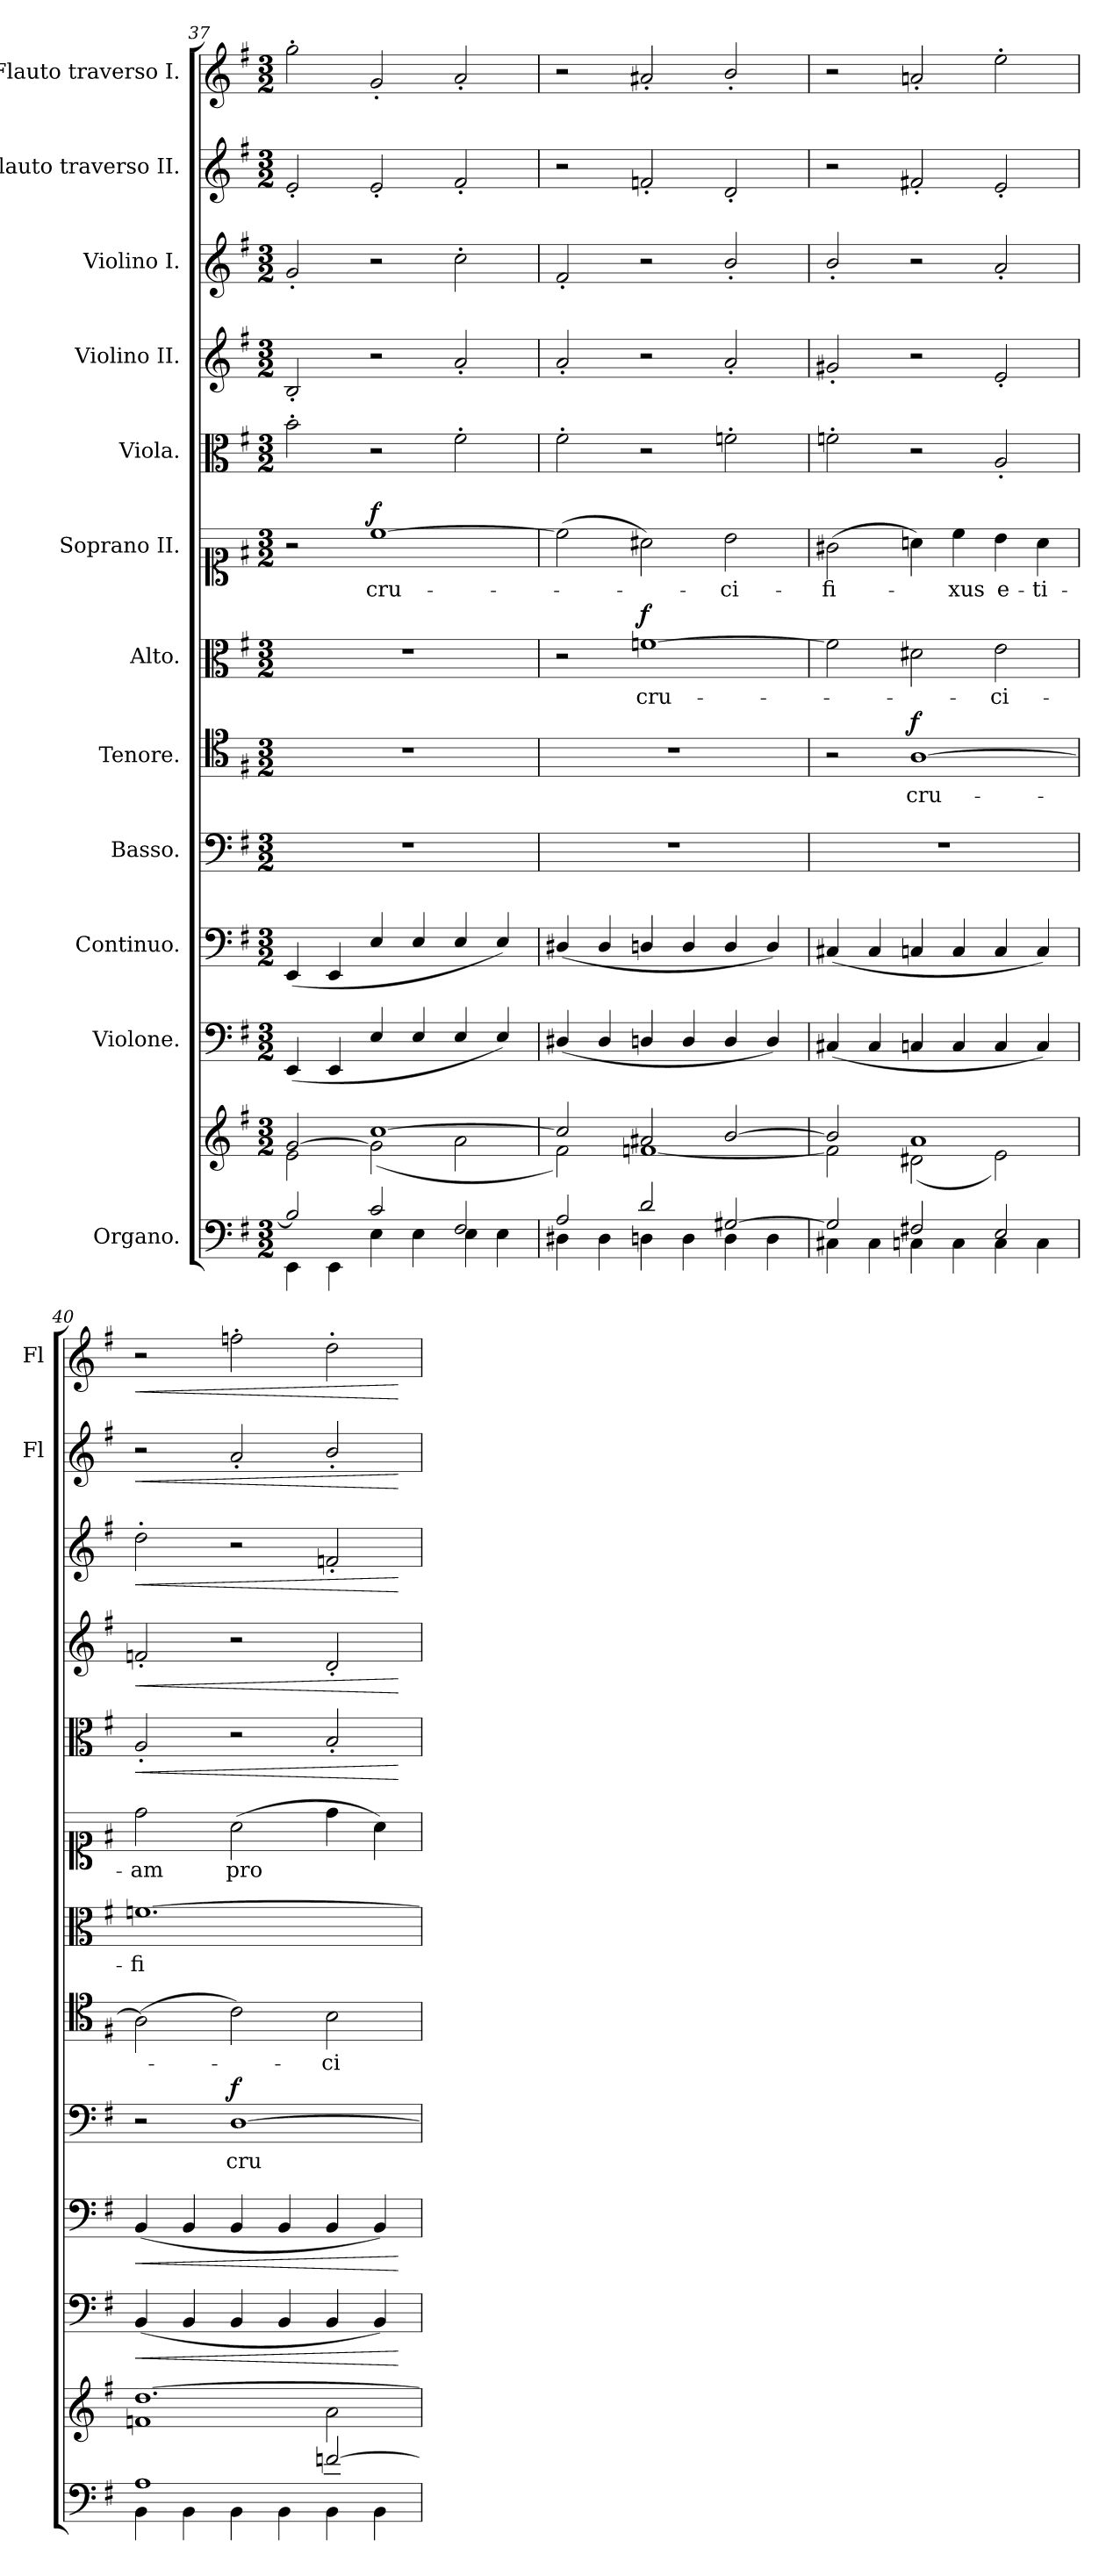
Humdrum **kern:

**kern	**kern	**kern	**dynam	**kern	**dynam	**kern	**text	**dynam	**kern	**text	**dynam	**kern	**text	**dynam	**kern	**text	**dynam	**kern	**dynam	**kern	**dynam	**kern	**dynam	**kern	**dynam	**kern	**dynam
*part12	*part12	*part11	*part11	*part10	*part10	*part9	*part9	*part9	*part8	*part8	*part8	*part7	*part7	*part7	*part6	*part6	*part6	*part5	*part5	*part4	*part4	*part3	*part3	*part2	*part2	*part1	*part1
*staff13	*staff12	*staff11	*staff11	*staff10	*staff10	*staff9	*staff9	*staff9	*staff8	*staff8	*staff8	*staff7	*staff7	*staff7	*staff6	*staff6	*staff6	*staff5	*staff5	*staff4	*staff4	*staff3	*staff3	*staff2	*staff2	*staff1	*staff1
*I"Organo.	*	*I"Violone.	*	*I"Continuo.	*	*I"Basso.	*	*	*I"Tenore.	*	*	*I"Alto.	*	*	*I"Soprano II.	*	*	*I"Viola.	*	*I"Violino II.	*	*I"Violino I.	*	*I"Flauto traverso II.	*	*I"Flauto traverso I.	*
*	*	*	*	*	*	*	*	*	*	*	*	*	*	*	*	*	*	*	*	*	*	*	*	*I'Fl	*	*I'Fl	*
*clefF4	*clefG2	*clefF4	*	*clefF4	*	*clefF4	*	*	*clefC4	*	*	*clefC3	*	*	*clefC1	*	*	*clefC3	*	*clefG2	*	*clefG2	*	*clefG2	*	*clefG2	*
*	*	*ITrd7c12	*	*	*	*	*	*	*	*	*	*	*	*	*	*	*	*	*	*	*	*	*	*	*	*	*
*k[f#]	*k[f#]	*k[f#]	*	*k[f#]	*	*k[f#]	*	*	*k[f#]	*	*	*k[f#]	*	*	*k[f#]	*	*	*k[f#]	*	*k[f#]	*	*k[f#]	*	*k[f#]	*	*k[f#]	*
*M3/2	*M3/2	*M3/2	*	*M3/2	*	*M3/2	*	*	*M3/2	*	*	*M3/2	*	*	*M3/2	*	*	*M3/2	*	*M3/2	*	*M3/2	*	*M3/2	*	*M3/2	*
=37	=37	=37	=37	=37	=37	=37	=37	=37	=37	=37	=37	=37	=37	=37	=37	=37	=37	=37	=37	=37	=37	=37	=37	=37	=37	=37	=37
*^	*^	*	*	*	*	*	*	*	*	*	*	*	*	*	*	*	*	*	*	*	*	*	*	*	*	*	*
!	!	!	!	!	!LO:DY:b	!	!LO:DY:b	!	!	!	!	!	!	!	!	!	!	!	!	!	!LO:DY:b	!	!LO:DY:b	!	!LO:DY:b	!	!LO:DY:b	!	!LO:DY:b
2B/]	4EE\	[2g/	2e\	(4EEE/	other-dynamics	(4EE/	other-dynamics	1.r	.	.	1.r	.	.	1.r	.	.	2r	.	.	2b'\	other-dynamics	2B'/	other-dynamics	2g'/	other-dynamics	2e'/	other-dynamics	2gg'\	other-dynamics
!	!	!	!	!	!LO:DY:b	!	!LO:DY:b	!	!	!	!	!	!	!	!	!	!	!	!	!	!	!	!	!	!	!	!	!	!
.	4EE\	.	.	4EEE/	other-dynamics	4EE/	other-dynamics	.	.	.	.	.	.	.	.	.	.	.	.	.	.	.	.	.	.	.	.	.	.
!	!	!	!	!	!	!	!	!	!	!	!	!	!	!	!	!	!	!LO:LY:b	!LO:DY:a	!	!	!	!	!	!	!	!LO:DY:b	!	!LO:DY:b
2c/	4E\	[1cc	(2g\]	4EE/	.	4E/	.	.	.	.	.	.	.	.	.	.	[1cc	cru-	f	2r	.	2r	.	2r	.	2e'/	other-dynamics	2g'/	other-dynamics
.	4E\	.	.	4EE/	.	4E/	.	.	.	.	.	.	.	.	.	.	.	.	.	.	.	.	.	.	.	.	.	.	.
!	!	!	!	!	!	!	!	!	!	!	!	!	!	!	!	!	!	!	!	!	!LO:DY:b	!	!LO:DY:b	!	!LO:DY:b	!	!	!	!
2F#/	4E\	.	2a\	4EE/	.	4E/	.	.	.	.	.	.	.	.	.	.	.	.	.	2f#'\	other-dynamics	2a'/	other-dynamics	2cc'\	other-dynamics	2f#'/	.	2a'/	.
.	4E\	.	.	4EE/)	.	4E/)	.	.	.	.	.	.	.	.	.	.	.	.	.	.	.	.	.	.	.	.	.	.	.
=38	=38	=38	=38	=38	=38	=38	=38	=38	=38	=38	=38	=38	=38	=38	=38	=38	=38	=38	=38	=38	=38	=38	=38	=38	=38	=38	=38	=38	=38
2A/	4D#X\	2cc/]	2f#\)	(4DD#X/	.	(4D#X/	.	1.r	.	.	1.r	.	.	2r	.	.	(2cc\]	.	.	2f#'\	.	2a'/	.	2f#'/	.	2r	.	2r	.
.	4D#\	.	.	4DD#/	.	4D#/	.	.	.	.	.	.	.	.	.	.	.	.	.	.	.	.	.	.	.	.	.	.	.
!	!	!	!	!	!	!	!	!	!	!	!	!	!	!	!LO:LY:b	!LO:DY:a	!	!	!	!	!	!	!	!	!	!	!	!	!
2d/	4Dn\	2a#X/	[1fn	4DDn/	.	4Dn/	.	.	.	.	.	.	.	[1fn	cru-	f	2a#X\)	.	.	2r	.	2r	.	2r	.	2fn'/	.	2a#X'/	.
.	4D\	.	.	4DD/	.	4D/	.	.	.	.	.	.	.	.	.	.	.	.	.	.	.	.	.	.	.	.	.	.	.
!	!	!	!	!	!	!	!	!	!	!	!	!	!	!	!	!	!	!LO:LY:b	!	!	!	!	!	!	!	!	!	!	!
[2G#X/	4D\	[2b/	.	4DD/	.	4D/	.	.	.	.	.	.	.	.	.	.	2b\	-ci-	.	2fn'\	.	2a'/	.	2b'/	.	2d'/	.	2b'/	.
.	4D\	.	.	4DD/)	.	4D/)	.	.	.	.	.	.	.	.	.	.	.	.	.	.	.	.	.	.	.	.	.	.	.
=39	=39	=39	=39	=39	=39	=39	=39	=39	=39	=39	=39	=39	=39	=39	=39	=39	=39	=39	=39	=39	=39	=39	=39	=39	=39	=39	=39	=39	=39
!	!	!	!	!	!	!	!	!	!	!	!	!	!	!	!	!	!	!LO:LY:b	!	!	!	!	!	!	!	!	!	!	!
2G#/]	4C#X\	2b/]	2f\]	(4CC#X/	.	(4C#X/	.	1.r	.	.	2r	.	.	2f\]	.	.	(2g#X\	-fi-	.	2fn'\	.	2g#X'/	.	2b'/	.	2r	.	2r	.
.	4C#\	.	.	4CC#/	.	4C#/	.	.	.	.	.	.	.	.	.	.	.	.	.	.	.	.	.	.	.	.	.	.	.
!	!	!	!	!	!	!	!	!	!	!	!	!LO:LY:b	!LO:DY:a	!	!	!	!	!	!	!	!	!	!	!	!	!	!	!	!
2F#X/	4Cn\	1a	(2d#X\	4CCn/	.	4Cn/	.	.	.	.	[1A	cru-	f	2d#X\	.	.	4an\)	.	.	2r	.	2r	.	2r	.	2f#X'/	.	2an'/	.
!	!	!	!	!	!	!	!	!	!	!	!	!	!	!	!	!	!	!LO:LY:b	!	!	!	!	!	!	!	!	!	!	!
.	4C\	.	.	4CC/	.	4C/	.	.	.	.	.	.	.	.	.	.	4cc\	-xus	.	.	.	.	.	.	.	.	.	.	.
!	!	!	!	!	!	!	!	!	!	!	!	!	!	!	!LO:LY:b	!	!	!LO:LY:b	!	!	!	!	!	!	!	!	!	!	!
2E/	4C\	.	2e\)	4CC/	.	4C/	.	.	.	.	.	.	.	2e\	-ci-	.	4b\	e-	.	2A'/	.	2e'/	.	2a'/	.	2e'/	.	2ee'\	.
!	!	!	!	!	!	!	!	!	!	!	!	!	!	!	!	!	!	!LO:LY:b	!	!	!	!	!	!	!	!	!	!	!
.	4C\	.	.	4CC/)	.	4C/)	.	.	.	.	.	.	.	.	.	.	4a\	-ti-	.	.	.	.	.	.	.	.	.	.	.
=40	=40	=40	=40	=40	=40	=40	=40	=40	=40	=40	=40	=40	=40	=40	=40	=40	=40	=40	=40	=40	=40	=40	=40	=40	=40	=40	=40	=40	=40
!	!	!	!	!	!LO:HP:b	!	!LO:HP:b	!	!	!	!	!	!	!	!LO:LY:b	!	!	!LO:LY:b	!	!	!LO:HP:b	!	!LO:HP:b	!	!LO:HP:b	!	!LO:HP:b	!	!LO:HP:b
1A	4BB\	[1.dd	1fn	(4BBB/	<	(4BB/	<	2r	.	.	(2A\]	.	.	[1.fn	-fi-	.	2dd\	-am	.	2A'/	<	2fn'/	<	2dd'\	<	2r	<	2r	<
.	4BB\	.	.	4BBB/	.	4BB/	.	.	.	.	.	.	.	.	.	.	.	.	.	.	.	.	.	.	.	.	.	.	.
!	!	!	!	!	!	!	!	!	!LO:LY:b	!LO:DY:a	!	!	!	!	!	!	!	!LO:LY:b	!	!	!	!	!	!	!	!	!	!	!
.	4BB\	.	.	4BBB/	.	4BB/	.	[1D	cru-	f	2c\)	.	.	.	.	.	(2a\	pro	.	2r	.	2r	.	2r	.	2a'/	.	2ffn'\	.
.	4BB\	.	.	4BBB/	.	4BB/	.	.	.	.	.	.	.	.	.	.	.	.	.	.	.	.	.	.	.	.	.	.	.
!	!	!	!	!	!	!	!	!	!	!	!	!LO:LY:b	!	!	!	!	!	!	!	!	!	!	!	!	!	!	!	!	!
[2fn/	4BB\	.	2a\	4BBB/	.	4BB/	.	.	.	.	2B\	-ci-	.	.	.	.	4dd\	.	.	2B'/	.	2d'/	.	2fn'/	.	2b'/	.	2dd'\	.
.	4BB\	.	.	4BBB/)	.	4BB/)	.	.	.	.	.	.	.	.	.	.	4a\)	.	.	.	.	.	.	.	.	.	.	.	.
*v	*v	*	*	*	*	*	*	*	*	*	*	*	*	*	*	*	*	*	*	*	*	*	*	*	*	*	*	*	*
*	*v	*v	*	*	*	*	*	*	*	*	*	*	*	*	*	*	*	*	*	*	*	*	*	*	*	*	*	*
.	.	.	[	.	[	.	.	.	.	.	.	.	.	.	.	.	.	.	[	.	[	.	[	.	[	.	[
=	=	=	=	=	=	=	=	=	=	=	=	=	=	=	=	=	=	=	=	=	=	=	=	=	=	=	=
*-	*-	*-	*-	*-	*-	*-	*-	*-	*-	*-	*-	*-	*-	*-	*-	*-	*-	*-	*-	*-	*-	*-	*-	*-	*-	*-	*-
